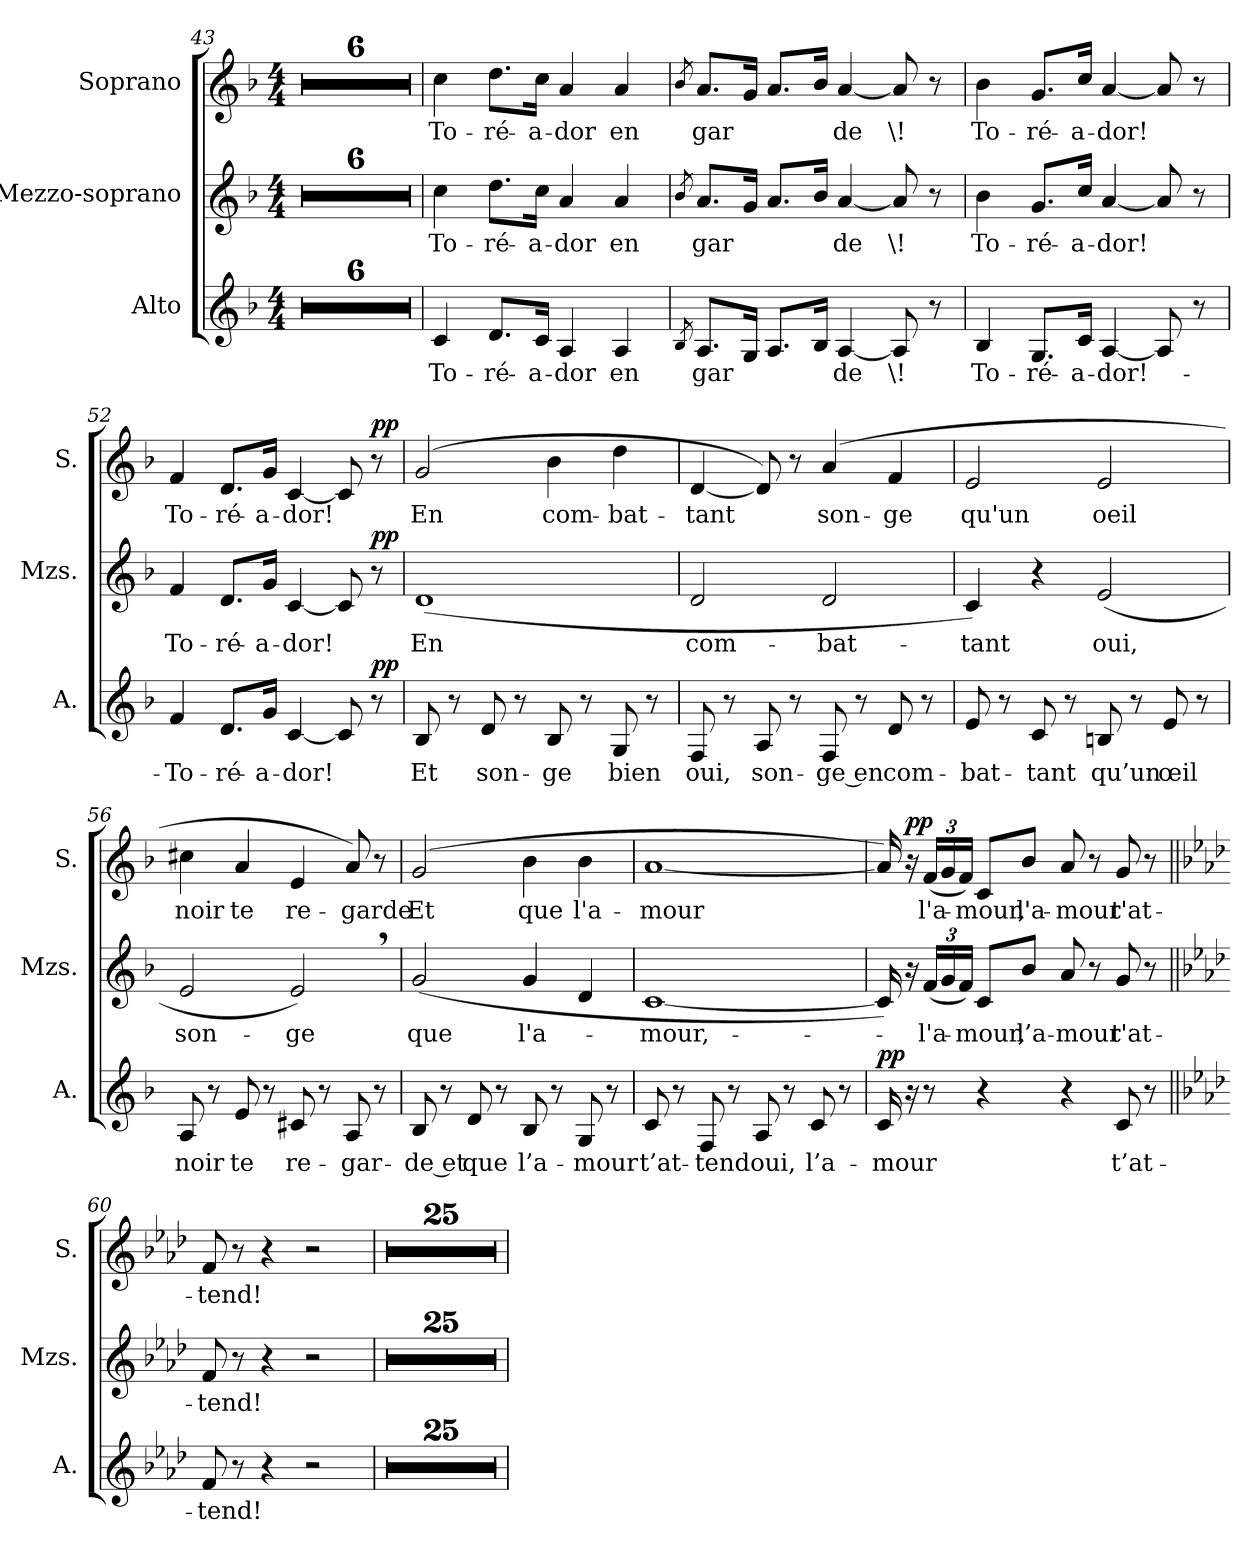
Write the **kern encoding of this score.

**kern	**text	**dynam	**kern	**text	**dynam	**kern	**text	**dynam
*part3	*part3	*part3	*part2	*part2	*part2	*part1	*part1	*part1
*staff3	*staff3	*staff3	*staff2	*staff2	*staff2	*staff1	*staff1	*staff1
*I"Alto	*	*	*I"Mezzo-soprano	*	*	*I"Soprano	*	*
*I'A.	*	*	*I'Mzs.	*	*	*I'S.	*	*
*clefG2	*	*	*clefG2	*	*	*clefG2	*	*
*k[b-]	*	*	*k[b-]	*	*	*k[b-]	*	*
*M4/4	*	*	*M4/4	*	*	*M4/4	*	*
=43	=43	=43	=43	=43	=43	=43	=43	=43
1r	.	.	1r	.	.	1r	.	.
=44	=44	=44	=44	=44	=44	=44	=44	=44
1r	.	.	1r	.	.	1r	.	.
=45	=45	=45	=45	=45	=45	=45	=45	=45
1r	.	.	1r	.	.	1r	.	.
=46	=46	=46	=46	=46	=46	=46	=46	=46
1r	.	.	1r	.	.	1r	.	.
=47	=47	=47	=47	=47	=47	=47	=47	=47
1r	.	.	1r	.	.	1r	.	.
=48	=48	=48	=48	=48	=48	=48	=48	=48
1r	.	.	1r	.	.	1r	.	.
=49	=49	=49	=49	=49	=49	=49	=49	=49
!	!LO:LY:b	!	!	!LO:LY:b	!	!	!LO:LY:b	!
4c/	To-	.	4cc\	To-	.	4cc\	To-	.
!	!LO:LY:b	!	!	!LO:LY:b	!	!	!LO:LY:b	!
8.d/L	-ré-	.	8.dd\L	-ré-	.	8.dd\L	-ré-	.
!	!LO:LY:b	!	!	!LO:LY:b	!	!	!LO:LY:b	!
16c/Jk	-a-	.	16cc\Jk	-a-	.	16cc\Jk	-a-	.
!	!LO:LY:b	!	!	!LO:LY:b	!	!	!LO:LY:b	!
4A/	-dor	.	4a/	-dor	.	4a/	-dor	.
!	!LO:LY:b	!	!	!LO:LY:b	!	!	!LO:LY:b	!
4A/	en	.	4a/	en	.	4a/	en	.
=50	=50	=50	=50	=50	=50	=50	=50	=50
8qB-/	.	.	8qb-/	.	.	8qb-/	.	.
!	!LO:LY:b	!	!	!LO:LY:b	!	!	!LO:LY:b	!
8.A/L	-gar	.	8.a/L	gar	.	8.a/L	gar	.
16G/Jk	.	.	16g/Jk	.	.	16g/Jk	.	.
8.A/L	.	.	8.a/L	.	.	8.a/L	.	.
16B-/Jk	.	.	16b-/Jk	.	.	16b-/Jk	.	.
!	!LO:LY:b	!	!	!LO:LY:b	!	!	!LO:LY:b	!
[4A/	de	.	[4a/	de	.	[4a/	de	.
!	!LO:LY:b	!	!	!LO:LY:b	!	!	!LO:LY:b	!
8A/]	\!	.	8a/]	\!	.	8a/]	\!	.
8r	.	.	8r	.	.	8r	.	.
!!LO:LB:g=z
=51	=51	=51	=51	=51	=51	=51	=51	=51
!	!LO:LY:b	!	!	!LO:LY:b	!	!	!LO:LY:b	!
4B-/	To-	.	4b-\	To-	.	4b-\	To-	.
!	!LO:LY:b	!	!	!LO:LY:b	!	!	!LO:LY:b	!
8.G/L	-ré-	.	8.g/L	-ré-	.	8.g/L	-ré-	.
!	!LO:LY:b	!	!	!LO:LY:b	!	!	!LO:LY:b	!
16c/Jk	-a-	.	16cc/Jk	-a-	.	16cc/Jk	-a-	.
!	!LO:LY:b	!	!	!LO:LY:b	!	!	!LO:LY:b	!
[4A/	-dor!-	.	[4a/	-dor!	.	[4a/	-dor!	.
8A/]	.	.	8a/]	.	.	8a/]	.	.
8r	.	.	8r	.	.	8r	.	.
=52	=52	=52	=52	=52	=52	=52	=52	=52
!	!LO:LY:b	!	!	!LO:LY:b	!	!	!LO:LY:b	!
4f/	-To-	.	4f/	To-	.	4f/	To-	.
!	!LO:LY:b	!	!	!LO:LY:b	!	!	!LO:LY:b	!
8.d/L	-ré-	.	8.d/L	-ré-	.	8.d/L	-ré-	.
!	!LO:LY:b	!	!	!LO:LY:b	!	!	!LO:LY:b	!
16g/Jk	-a-	.	16g/Jk	-a-	.	16g/Jk	-a-	.
!	!LO:LY:b	!	!	!LO:LY:b	!	!	!LO:LY:b	!
[4c/	-dor!	.	[4c/	dor!	.	[4c/	-dor!	.
8c/]	.	.	8c/]	.	.	8c/]	.	.
!	!	!LO:DY:b	!	!	!LO:DY:b	!	!	!LO:DY:b
8r	.	pp	8r	.	pp	8r	.	pp
=53	=53	=53	=53	=53	=53	=53	=53	=53
!	!LO:LY:b	!	!	!LO:LY:b	!	!	!LO:LY:b	!
8B-/	Et	.	(1d	En	.	(2g/	En	.
8r	.	.	.	.	.	.	.	.
!	!LO:LY:b	!	!	!	!	!	!	!
8d/	son-	.	.	.	.	.	.	.
8r	.	.	.	.	.	.	.	.
!	!LO:LY:b	!	!	!	!	!	!LO:LY:b	!
8B-/	-ge	.	.	.	.	4b-\	com-	.
8r	.	.	.	.	.	.	.	.
!	!LO:LY:b	!	!	!	!	!	!LO:LY:b	!
8G/	bien	.	.	.	.	4dd\	-bat-	.
8r	.	.	.	.	.	.	.	.
=54	=54	=54	=54	=54	=54	=54	=54	=54
!	!LO:LY:b	!	!	!LO:LY:b	!	!	!LO:LY:b	!
8F/	oui,	.	2d/	com-	.	[4d/	-tant	.
8r	.	.	.	.	.	.	.	.
!	!LO:LY:b	!	!	!	!	!	!	!
8A/	son-	.	.	.	.	8d/])	.	.
8r	.	.	.	.	.	8r	.	.
!	!LO:LY:b	!	!	!LO:LY:b	!	!	!LO:LY:b	!
8F/	ge en	.	2d/	bat-	.	(4a/	son-	.
8r	.	.	.	.	.	.	.	.
!	!LO:LY:b	!	!	!	!	!	!LO:LY:b	!
8d/	com-	.	.	.	.	4f/	-ge	.
8r	.	.	.	.	.	.	.	.
!!LO:LB:g=z
=55	=55	=55	=55	=55	=55	=55	=55	=55
!	!LO:LY:b	!	!	!LO:LY:b	!	!	!LO:LY:b	!
8e/	-bat-	.	4c/)	-tant	.	2e/	qu'un	.
8r	.	.	.	.	.	.	.	.
!	!LO:LY:b	!	!	!	!	!	!	!
8c/	-tant	.	4r	.	.	.	.	.
8r	.	.	.	.	.	.	.	.
!	!LO:LY:b	!	!	!LO:LY:b	!	!	!LO:LY:b	!
8Bn/	qu’un	.	(2e/	oui,	.	2e/	oeil	.
8r	.	.	.	.	.	.	.	.
!	!LO:LY:b	!	!	!	!	!	!	!
8e/	œil	.	.	.	.	.	.	.
8r	.	.	.	.	.	.	.	.
=56	=56	=56	=56	=56	=56	=56	=56	=56
!	!LO:LY:b	!	!	!LO:LY:b	!	!	!LO:LY:b	!
8A/	noir	.	2e/	son-	.	4cc#X\	noir	.
8r	.	.	.	.	.	.	.	.
!	!LO:LY:b	!	!	!	!	!	!LO:LY:b	!
8e/	te	.	.	.	.	4a/	te	.
8r	.	.	.	.	.	.	.	.
!	!LO:LY:b	!	!	!LO:LY:b	!	!	!LO:LY:b	!
8c#X/	re-	.	2e,/)	-ge	.	4e/	re-	.
8r	.	.	.	.	.	.	.	.
!	!LO:LY:b	!	!	!	!	!	!LO:LY:b	!
8A/	-gar-	.	.	.	.	8a/)	-garde	.
8r	.	.	.	.	.	8r	.	.
=57	=57	=57	=57	=57	=57	=57	=57	=57
!	!LO:LY:b	!	!	!LO:LY:b	!	!	!LO:LY:b	!
8B-/	de et	.	(2g/	que	.	(2g/	Et	.
8r	.	.	.	.	.	.	.	.
!	!LO:LY:b	!	!	!	!	!	!	!
8d/	que	.	.	.	.	.	.	.
8r	.	.	.	.	.	.	.	.
!	!LO:LY:b	!	!	!LO:LY:b	!	!	!LO:LY:b	!
8B-/	l’a-	.	4g/	l'a-	.	4b-\	que	.
8r	.	.	.	.	.	.	.	.
!	!LO:LY:b	!	!	!	!	!	!LO:LY:b	!
8G/	-mour	.	4d/	.	.	4b-\	l'a-	.
8r	.	.	.	.	.	.	.	.
!!LO:PB:g=z
=58	=58	=58	=58	=58	=58	=58	=58	=58
!	!LO:LY:b	!	!	!LO:LY:b	!	!	!LO:LY:b	!
8c/	t’at-	.	[1c	mour,-	.	[1a	-mour	.
8r	.	.	.	.	.	.	.	.
!	!LO:LY:b	!	!	!	!	!	!	!
8F/	-tend	.	.	.	.	.	.	.
8r	.	.	.	.	.	.	.	.
!	!LO:LY:b	!	!	!	!	!	!	!
8A/	oui,	.	.	.	.	.	.	.
8r	.	.	.	.	.	.	.	.
!	!LO:LY:b	!	!	!	!	!	!	!
8c/	l’a-	.	.	.	.	.	.	.
8r	.	.	.	.	.	.	.	.
=59	=59	=59	=59	=59	=59	=59	=59	=59
!	!LO:LY:b	!LO:DY:a	!	!	!	!	!	!
16c/	-mour	pp	16c/])	.	.	16a/])	.	.
!	!	!	!	!	!	!	!	!LO:DY:b
16r	.	.	16r	.	.	16r	.	pp
*	*	*	*Xbrackettup	*	*	*	*	*
!	!	!	!	!LO:LY:b	!	!	!	!
*	*	*	*	*	*	*Xbrackettup	*	*
!	!	!	!	!	!	!	!LO:LY:b	!
8r	.	.	(24f/LL	-l'a-	.	(24f/LL	l'a-	.
.	.	.	24g/	.	.	24g/	.	.
.	.	.	24f/JJ)	.	.	24f/JJ)	.	.
!	!	!	!	!LO:LY:b	!	!	!LO:LY:b	!
4r	.	.	8c/L	-mour,	.	8c/L	-mour,	.
!	!	!	!	!LO:LY:b	!	!	!LO:LY:b	!
.	.	.	8b-/J	l’a-	.	8b-/J	l'a-	.
!	!	!	!	!LO:LY:b	!	!	!LO:LY:b	!
4r	.	.	8a/	-mour	.	8a/	-mour	.
.	.	.	8r	.	.	8r	.	.
!	!LO:LY:b	!	!	!LO:LY:b	!	!	!LO:LY:b	!
8c/	t’at-	.	8g/	t'at-	.	8g/	t'at-	.
8r	.	.	8r	.	.	8r	.	.
=60||	=60||	=60||	=60||	=60||	=60||	=60||	=60||	=60||
*k[b-e-a-d-]	*	*	*k[b-e-a-d-]	*	*	*k[b-e-a-d-]	*	*
!	!LO:LY:b	!	!	!LO:LY:b	!	!	!LO:LY:b	!
8f/	-tend!	.	8f/	-tend!	.	8f/	-tend!	.
8r	.	.	8r	.	.	8r	.	.
4r	.	.	4r	.	.	4r	.	.
2r	.	.	2r	.	.	2r	.	.
=61	=61	=61	=61	=61	=61	=61	=61	=61
1r	.	.	1r	.	.	1r	.	.
=62	=62	=62	=62	=62	=62	=62	=62	=62
1r	.	.	1r	.	.	1r	.	.
=63	=63	=63	=63	=63	=63	=63	=63	=63
1r	.	.	1r	.	.	1r	.	.
=64	=64	=64	=64	=64	=64	=64	=64	=64
1r	.	.	1r	.	.	1r	.	.
=65	=65	=65	=65	=65	=65	=65	=65	=65
1r	.	.	1r	.	.	1r	.	.
=66	=66	=66	=66	=66	=66	=66	=66	=66
1r	.	.	1r	.	.	1r	.	.
=67	=67	=67	=67	=67	=67	=67	=67	=67
1r	.	.	1r	.	.	1r	.	.
=68	=68	=68	=68	=68	=68	=68	=68	=68
1r	.	.	1r	.	.	1r	.	.
=69	=69	=69	=69	=69	=69	=69	=69	=69
1r	.	.	1r	.	.	1r	.	.
=70	=70	=70	=70	=70	=70	=70	=70	=70
1r	.	.	1r	.	.	1r	.	.
=71	=71	=71	=71	=71	=71	=71	=71	=71
1r	.	.	1r	.	.	1r	.	.
=72	=72	=72	=72	=72	=72	=72	=72	=72
1r	.	.	1r	.	.	1r	.	.
=73	=73	=73	=73	=73	=73	=73	=73	=73
1r	.	.	1r	.	.	1r	.	.
=74	=74	=74	=74	=74	=74	=74	=74	=74
1r	.	.	1r	.	.	1r	.	.
=75	=75	=75	=75	=75	=75	=75	=75	=75
1r	.	.	1r	.	.	1r	.	.
=76	=76	=76	=76	=76	=76	=76	=76	=76
1r	.	.	1r	.	.	1r	.	.
=77	=77	=77	=77	=77	=77	=77	=77	=77
1r	.	.	1r	.	.	1r	.	.
=78	=78	=78	=78	=78	=78	=78	=78	=78
1r	.	.	1r	.	.	1r	.	.
=79	=79	=79	=79	=79	=79	=79	=79	=79
1r	.	.	1r	.	.	1r	.	.
=80	=80	=80	=80	=80	=80	=80	=80	=80
1r	.	.	1r	.	.	1r	.	.
=81	=81	=81	=81	=81	=81	=81	=81	=81
1r	.	.	1r	.	.	1r	.	.
=82	=82	=82	=82	=82	=82	=82	=82	=82
1r	.	.	1r	.	.	1r	.	.
=83	=83	=83	=83	=83	=83	=83	=83	=83
1r	.	.	1r	.	.	1r	.	.
=84	=84	=84	=84	=84	=84	=84	=84	=84
1r	.	.	1r	.	.	1r	.	.
=85	=85	=85	=85	=85	=85	=85	=85	=85
1r	.	.	1r	.	.	1r	.	.
=	=	=	=	=	=	=	=	=
*-	*-	*-	*-	*-	*-	*-	*-	*-
